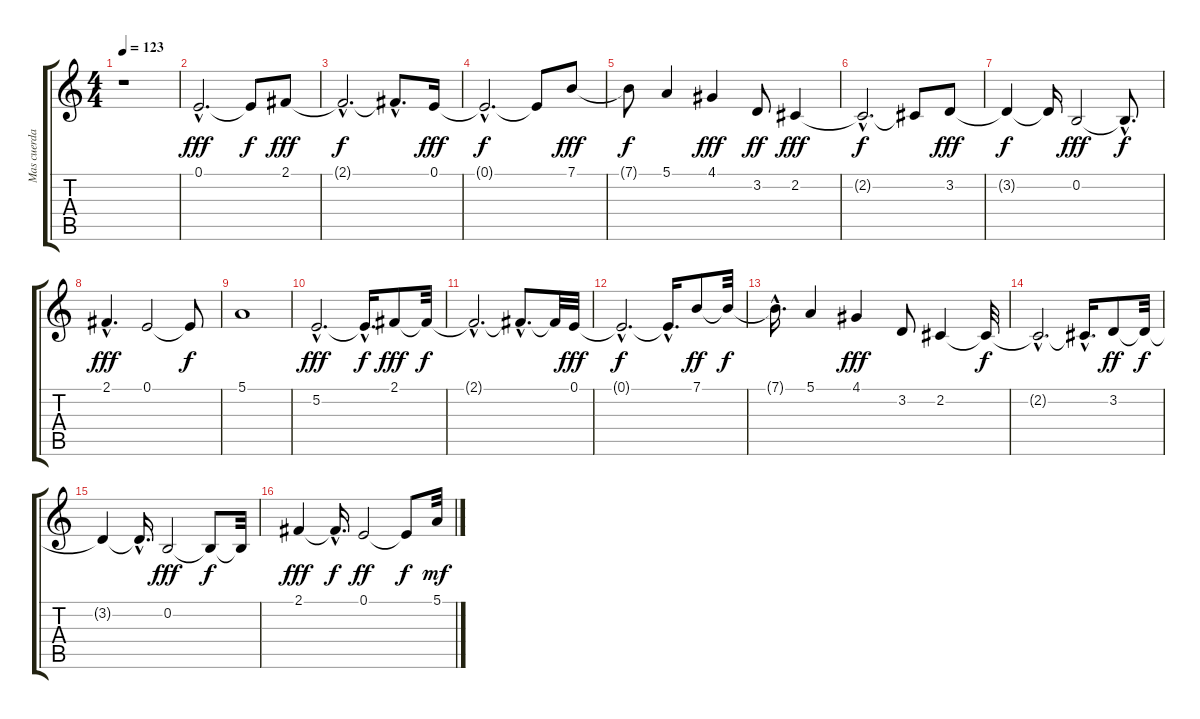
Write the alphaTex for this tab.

\track ("Mas cuerdas" "Mas cuerda") {instrument stringensemble1}
\staff {score tabs}
\tuning (E4 B3 G3 D3 A2 E2) {hide}
\ts (4 4)
\tempo 123
\clef g2
\ks c
r.1{dy fff} |
0.1{hac}.2{d} 0.1{t}.8{dy f} 2.1.8{dy fff} |
2.1{hac t}.2{d dy f} 2.1{hac t}.8{d} 0.1.16{dy fff} |
0.1{hac t}.2{d dy f} 0.1{t}.8 7.1.8{dy fff} |
7.1{t}.8{dy f} 5.1.4 4.1.4{dy fff} 3.2.8{dy ff} 2.2.4{dy fff} |
2.2{hac t}.2{d dy f} 2.2{t}.8 3.2.8{dy fff} |
3.2{t}.4{dy f} 3.2{t}.16 0.2.2{dy fff} 0.2{hac t}.8{d dy f} |
2.1{hac}.4{d dy fff} 0.1.2 0.1{t}.8{dy f} |
5.1.1 |
5.2{hac}.2{d dy fff} 5.2{hac t}.16{d dy f} 2.1.8{dy fff} 2.1{t}.32{dy f} |
2.1{hac t}.2{d} 2.1{hac t}.8{d} 2.1{t}.32 0.1.32{dy fff} |
0.1{hac t}.2{d dy f} 0.1{hac t}.16{d} 7.1.8{dy ff} 7.1{t}.32{dy f} |
7.1{hac t}.16{d} 5.1.4 4.1.4{dy fff} 3.2.8 2.2.4 2.2{t}.32{dy f} |
2.2{hac t}.2{d} 2.2{hac t}.16{d} 3.2.8{dy ff} 3.2{t}.32{dy f} |
3.2{t}.4 3.2{hac t}.16{d} 0.2.2{dy fff} 0.2{t}.8{dy f} 0.2{t}.32 |
2.1.4{dy fff} 2.1{hac t}.16{d dy f} 0.1.2{dy ff} 0.1{t}.8{dy f} 5.1.32{dy mf}
